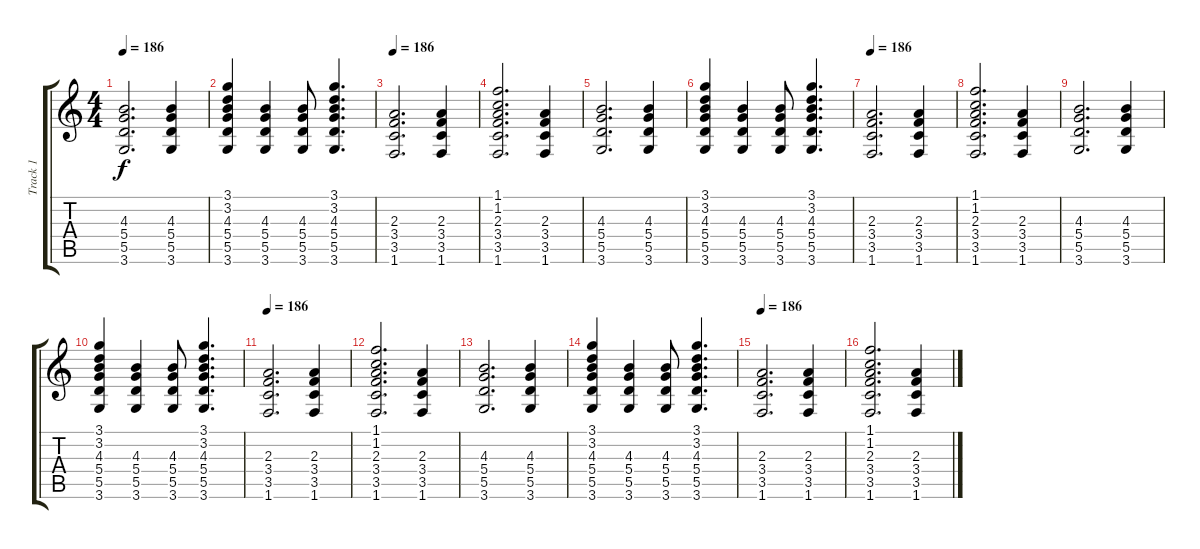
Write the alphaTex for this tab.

\track ("Track 1" "Track 1") {instrument distortionguitar}
\staff {score tabs}
\tuning (E4 B3 G3 D3 A2 E2) {hide}
\ts (4 4)
\tempo 186
\clef g2
\ks c
(4.3 5.4 5.5 3.6).2{d dy f} (4.3 5.4 5.5 3.6).4 |
(3.1 3.2 4.3 5.4 5.5 3.6).4 (4.3 5.4 5.5 3.6).4 (4.3 5.4 5.5 3.6).8 (3.1 3.2 4.3 5.4 5.5 3.6).4{d} |
\tempo 186
(2.3 3.4 3.5 1.6).2{d volume 9} (2.3 3.4 3.5 1.6).4 |
(1.1 1.2 2.3 3.4 3.5 1.6).2{d} (2.3 3.4 3.5 1.6).4 |
(4.3 5.4 5.5 3.6).2{d} (4.3 5.4 5.5 3.6).4 |
(3.1 3.2 4.3 5.4 5.5 3.6).4 (4.3 5.4 5.5 3.6).4 (4.3 5.4 5.5 3.6).8 (3.1 3.2 4.3 5.4 5.5 3.6).4{d} |
\tempo 186
(2.3 3.4 3.5 1.6).2{d volume 9} (2.3 3.4 3.5 1.6).4 |
(1.1 1.2 2.3 3.4 3.5 1.6).2{d} (2.3 3.4 3.5 1.6).4 |
(4.3 5.4 5.5 3.6).2{d} (4.3 5.4 5.5 3.6).4 |
(3.1 3.2 4.3 5.4 5.5 3.6).4 (4.3 5.4 5.5 3.6).4 (4.3 5.4 5.5 3.6).8 (3.1 3.2 4.3 5.4 5.5 3.6).4{d} |
\tempo 186
(2.3 3.4 3.5 1.6).2{d volume 9} (2.3 3.4 3.5 1.6).4 |
(1.1 1.2 2.3 3.4 3.5 1.6).2{d} (2.3 3.4 3.5 1.6).4 |
(4.3 5.4 5.5 3.6).2{d} (4.3 5.4 5.5 3.6).4 |
(3.1 3.2 4.3 5.4 5.5 3.6).4 (4.3 5.4 5.5 3.6).4 (4.3 5.4 5.5 3.6).8 (3.1 3.2 4.3 5.4 5.5 3.6).4{d} |
\tempo 186
(2.3 3.4 3.5 1.6).2{d volume 9} (2.3 3.4 3.5 1.6).4 |
(1.1 1.2 2.3 3.4 3.5 1.6).2{d} (2.3 3.4 3.5 1.6).4
